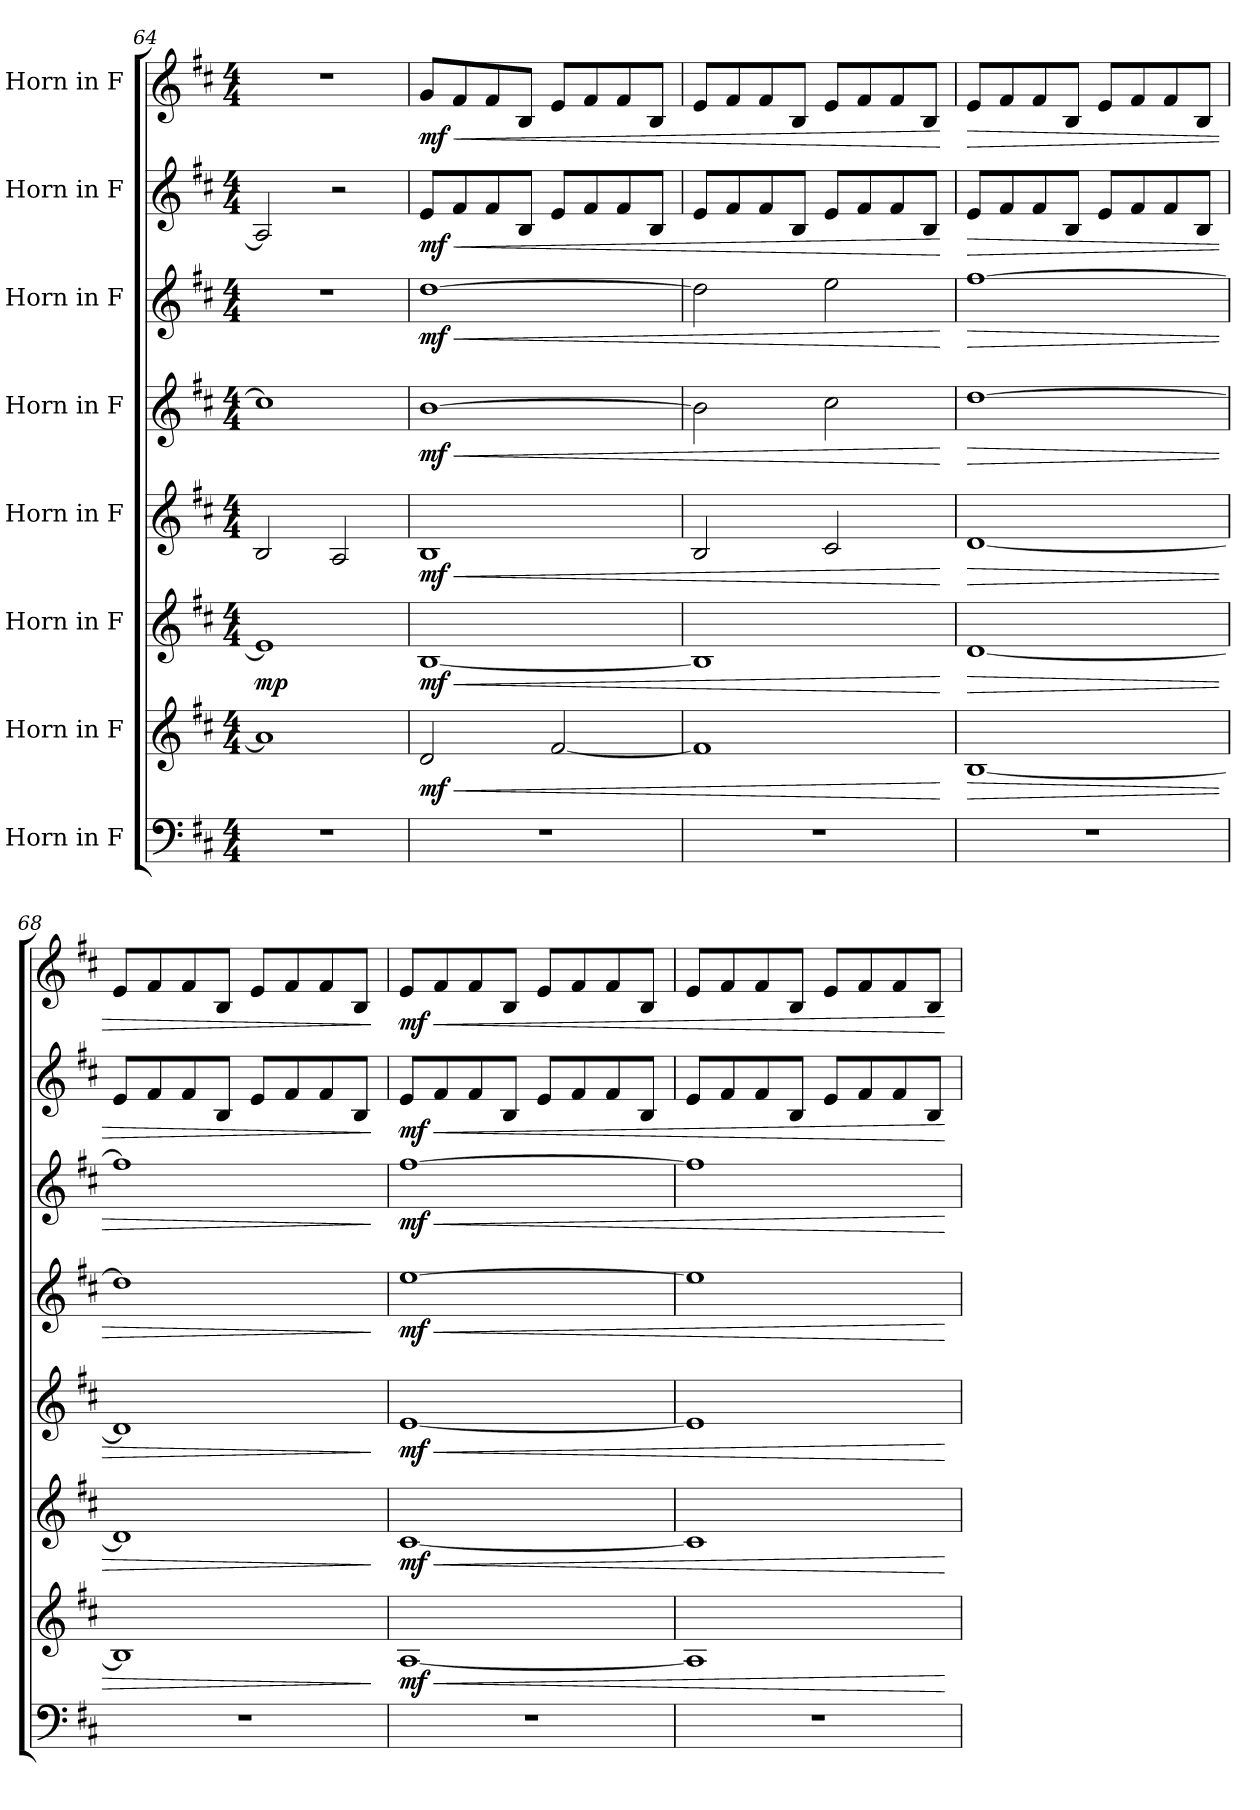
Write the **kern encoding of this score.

**kern	**kern	**dynam	**kern	**dynam	**kern	**dynam	**kern	**dynam	**kern	**dynam	**kern	**dynam	**kern	**dynam
*part8	*part7	*part7	*part6	*part6	*part5	*part5	*part4	*part4	*part3	*part3	*part2	*part2	*part1	*part1
*staff8	*staff7	*staff7	*staff6	*staff6	*staff5	*staff5	*staff4	*staff4	*staff3	*staff3	*staff2	*staff2	*staff1	*staff1
*I"Horn in F	*I"Horn in F	*	*I"Horn in F	*	*I"Horn in F	*	*I"Horn in F	*	*I"Horn in F	*	*I"Horn in F	*	*I"Horn in F	*
*clefF4	*clefG2	*	*clefG2	*	*clefG2	*	*clefG2	*	*clefG2	*	*clefG2	*	*clefG2	*
*ITrd4c7	*ITrd4c7	*	*ITrd4c7	*	*ITrd4c7	*	*ITrd4c7	*	*ITrd4c7	*	*ITrd4c7	*	*ITrd4c7	*
*k[f#]	*k[f#]	*	*k[f#]	*	*k[f#]	*	*k[f#]	*	*k[f#]	*	*k[f#]	*	*k[f#]	*
*M4/4	*M4/4	*	*M4/4	*	*M4/4	*	*M4/4	*	*M4/4	*	*M4/4	*	*M4/4	*
=64	=64	=64	=64	=64	=64	=64	=64	=64	=64	=64	=64	=64	=64	=64
!	!	!	!	!LO:DY:b	!	!	!	!	!	!	!	!	!	!
1r	1d]	.	1A]	mp	2E/	.	1f#]	.	1r	.	2D/]	.	1r	.
.	.	.	.	.	2D/	.	.	.	.	.	2r	.	.	.
!!LO:PB:g=z
=65	=65	=65	=65	=65	=65	=65	=65	=65	=65	=65	=65	=65	=65	=65
!	!	!LO:HP:b	!	!LO:HP:b	!	!LO:HP:b	!	!LO:HP:b	!	!LO:HP:b	!	!LO:HP:b	!	!LO:HP:b
!	!	!LO:DY:n=1:b	!	!LO:DY:n=1:b	!	!LO:DY:n=1:b	!	!LO:DY:n=1:b	!	!LO:DY:n=1:b	!	!LO:DY:n=1:b	!	!LO:DY:n=1:b
1r	2G/	< mf	[1E	< mf	1E	< mf	[1e	< mf	[1g	< mf	8A/L	< mf	8c/L	< mf
.	.	.	.	.	.	.	.	.	.	.	8B/	.	8B/	.
.	.	.	.	.	.	.	.	.	.	.	8B/	.	8B/	.
.	.	.	.	.	.	.	.	.	.	.	8E/J	.	8E/J	.
.	[2B/	.	.	.	.	.	.	.	.	.	8A/L	.	8A/L	.
.	.	.	.	.	.	.	.	.	.	.	8B/	.	8B/	.
.	.	.	.	.	.	.	.	.	.	.	8B/	.	8B/	.
.	.	.	.	.	.	.	.	.	.	.	8E/J	.	8E/J	.
=66	=66	=66	=66	=66	=66	=66	=66	=66	=66	=66	=66	=66	=66	=66
1r	1B]	.	1E]	.	2E/	.	2e\]	.	2g\]	.	8A/L	.	8A/L	.
.	.	.	.	.	.	.	.	.	.	.	8B/	.	8B/	.
.	.	.	.	.	.	.	.	.	.	.	8B/	.	8B/	.
.	.	.	.	.	.	.	.	.	.	.	8E/J	.	8E/J	.
.	.	.	.	.	2F#/	.	2f#\	.	2a\	.	8A/L	.	8A/L	.
.	.	.	.	.	.	.	.	.	.	.	8B/	.	8B/	.
.	.	.	.	.	.	.	.	.	.	.	8B/	.	8B/	.
.	.	.	.	.	.	.	.	.	.	.	8E/J	.	8E/J	.
.	.	[	.	[	.	[	.	[	.	[	.	[	.	[
=67	=67	=67	=67	=67	=67	=67	=67	=67	=67	=67	=67	=67	=67	=67
!	!	!LO:HP:b	!	!LO:HP:b	!	!LO:HP:b	!	!LO:HP:b	!	!LO:HP:b	!	!LO:HP:b	!	!LO:HP:b
!	!	!LO:DY:n=1:b	!	!LO:DY:n=1:b	!	!LO:DY:n=1:b	!	!LO:DY:n=1:b	!	!LO:DY:n=1:b	!	!LO:DY:n=1:b	!	!LO:DY:n=1:b
1r	[1E	> other-dynamics	[1G	> other-dynamics	[1G	> other-dynamics	[1g	> other-dynamics	[1b	> other-dynamics	8A/L	> other-dynamics	8A/L	> other-dynamics
.	.	.	.	.	.	.	.	.	.	.	8B/	.	8B/	.
.	.	.	.	.	.	.	.	.	.	.	8B/	.	8B/	.
.	.	.	.	.	.	.	.	.	.	.	8E/J	.	8E/J	.
.	.	.	.	.	.	.	.	.	.	.	8A/L	.	8A/L	.
.	.	.	.	.	.	.	.	.	.	.	8B/	.	8B/	.
.	.	.	.	.	.	.	.	.	.	.	8B/	.	8B/	.
.	.	.	.	.	.	.	.	.	.	.	8E/J	.	8E/J	.
=68	=68	=68	=68	=68	=68	=68	=68	=68	=68	=68	=68	=68	=68	=68
1r	1E]	.	1G]	.	1G]	.	1g]	.	1b]	.	8A/L	.	8A/L	.
.	.	.	.	.	.	.	.	.	.	.	8B/	.	8B/	.
.	.	.	.	.	.	.	.	.	.	.	8B/	.	8B/	.
.	.	.	.	.	.	.	.	.	.	.	8E/J	.	8E/J	.
.	.	.	.	.	.	.	.	.	.	.	8A/L	.	8A/L	.
.	.	.	.	.	.	.	.	.	.	.	8B/	.	8B/	.
.	.	.	.	.	.	.	.	.	.	.	8B/	.	8B/	.
.	.	.	.	.	.	.	.	.	.	.	8E/J	.	8E/J	.
.	.	]	.	]	.	]	.	]	.	]	.	]	.	]
!!LO:PB:g=z
=69	=69	=69	=69	=69	=69	=69	=69	=69	=69	=69	=69	=69	=69	=69
!	!	!LO:HP:b	!	!LO:HP:b	!	!LO:HP:b	!	!LO:HP:b	!	!LO:HP:b	!	!LO:HP:b	!	!LO:HP:b
!	!	!LO:DY:n=1:b	!	!LO:DY:n=1:b	!	!LO:DY:n=1:b	!	!LO:DY:n=1:b	!	!LO:DY:n=1:b	!	!LO:DY:n=1:b	!	!LO:DY:n=1:b
1r	[1D	< mf	[1F#	< mf	[1A	< mf	[1a	< mf	[1b	< mf	8A/L	< mf	8A/L	< mf
.	.	.	.	.	.	.	.	.	.	.	8B/	.	8B/	.
.	.	.	.	.	.	.	.	.	.	.	8B/	.	8B/	.
.	.	.	.	.	.	.	.	.	.	.	8E/J	.	8E/J	.
.	.	.	.	.	.	.	.	.	.	.	8A/L	.	8A/L	.
.	.	.	.	.	.	.	.	.	.	.	8B/	.	8B/	.
.	.	.	.	.	.	.	.	.	.	.	8B/	.	8B/	.
.	.	.	.	.	.	.	.	.	.	.	8E/J	.	8E/J	.
=70	=70	=70	=70	=70	=70	=70	=70	=70	=70	=70	=70	=70	=70	=70
1r	1D]	.	1F#]	.	1A]	.	1a]	.	1b]	.	8A/L	.	8A/L	.
.	.	.	.	.	.	.	.	.	.	.	8B/	.	8B/	.
.	.	.	.	.	.	.	.	.	.	.	8B/	.	8B/	.
.	.	.	.	.	.	.	.	.	.	.	8E/J	.	8E/J	.
.	.	.	.	.	.	.	.	.	.	.	8A/L	.	8A/L	.
.	.	.	.	.	.	.	.	.	.	.	8B/	.	8B/	.
.	.	.	.	.	.	.	.	.	.	.	8B/	.	8B/	.
.	.	.	.	.	.	.	.	.	.	.	8E/J	.	8E/J	.
.	.	[	.	[	.	[	.	[	.	[	.	[	.	[
=	=	=	=	=	=	=	=	=	=	=	=	=	=	=
*-	*-	*-	*-	*-	*-	*-	*-	*-	*-	*-	*-	*-	*-	*-
